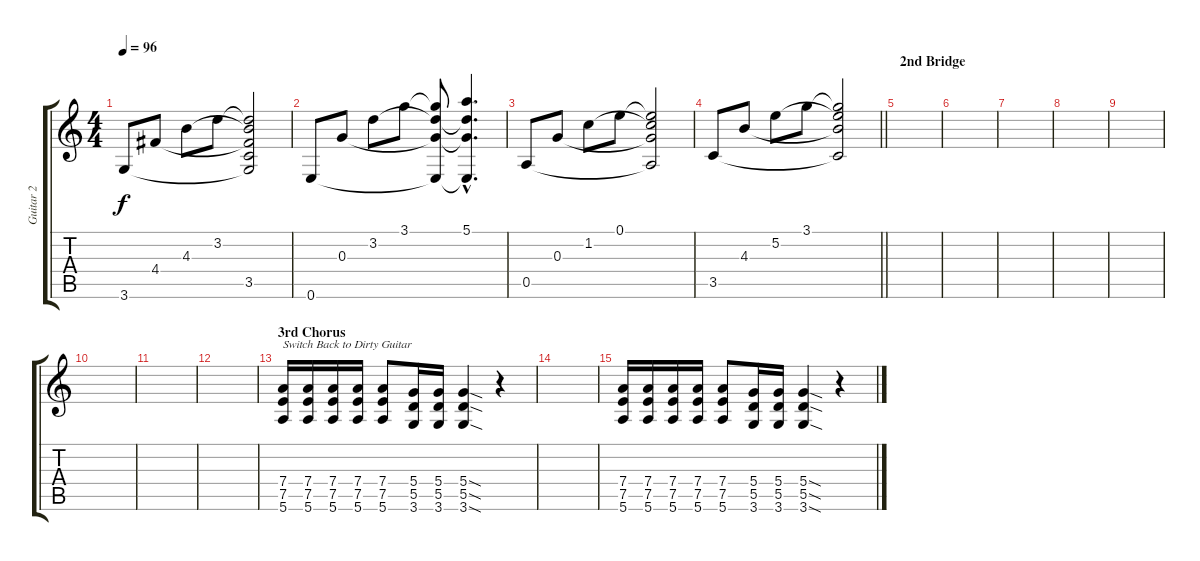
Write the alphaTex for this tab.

\track ("Guitar 2" "Guitar 2") {instrument overdrivenguitar}
\staff {score tabs}
\tuning (E4 B3 G3 D3 A2 E2) {hide}
\ts (4 4)
\tempo 96
\clef g2
\ks c
3.6.8{dy f} 4.4.8 4.3.8 3.2.8 (3.2{t} 4.3{t} 4.4{t} 3.5{t} 3.6{t}).2 |
0.6.8 0.3.8 3.2.8 3.1.8 (3.1{t} 3.2{t} 0.3{t} 0.6{t}).8 (5.1{hac} 3.2{hac t} 0.3{hac t} 0.6{hac t}).4{d} |
0.5.8 0.3.8 1.2.8 0.1.8 (0.1{t} 1.2{t} 0.3{t} 0.5{t}).2 |
\barLineRight lightlight
3.5.8 4.3.8 5.2.8 3.1.8 (3.1{t} 5.2{t} 4.3{t} 3.5{t}).2 |
\section ("" "2nd Bridge")
|
|
|
|
|
|
|
|
\section ("" "3rd Chorus")
(7.4 7.5 5.6).16{txt "Switch Back to Dirty Guitar" instrument overdrivenguitar} (7.4 7.5 5.6).16 (7.4 7.5 5.6).16 (7.4 7.5 5.6).16 (7.4 7.5 5.6).8 (5.4 5.5 3.6).16 (5.4 5.5 3.6).16 (5.4{sod} 5.5{sod} 3.6{sod}).4 r.4 |
|
(7.4 7.5 5.6).16{txt " "} (7.4 7.5 5.6).16 (7.4 7.5 5.6).16 (7.4 7.5 5.6).16 (7.4 7.5 5.6).8 (5.4 5.5 3.6).16 (5.4 5.5 3.6).16 (5.4{sod} 5.5{sod} 3.6{sod}).4 r.4
